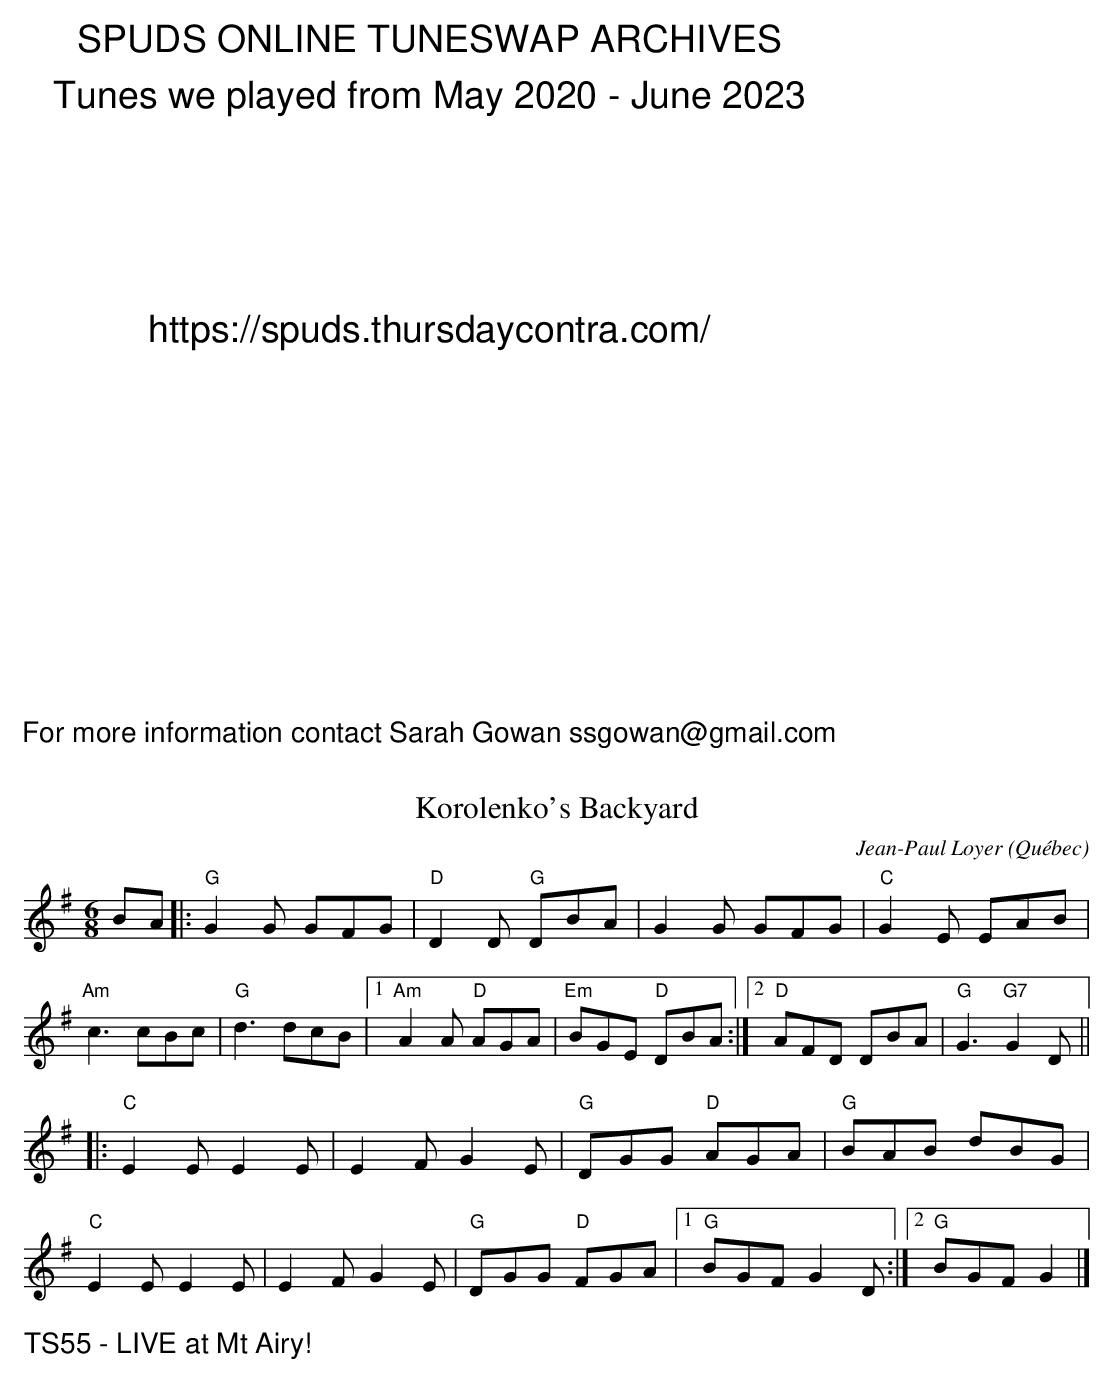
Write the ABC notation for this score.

X:1
T: Korolenko's Backyard
C: Jean-Paul Loyer
O: Qu\'ebec
M: 6/8
L: 1/8
K: G
BA|:"G"G2G GFG|"D"D2D "G"DBA|G2G GFG | "C"G2E EAB |
"Am"c3cBc | "G"d3dcB |1 "Am"A2A "D"AGA | "Em"BGE  "D"DBA :|2"D"AFD DBA|"G"G3 "G7" G2D ||
|:"C"E2E E2E | E2F G2E |"G"DGG "D"AGA|"G"BAB dBG|
"C"E2E E2E|E2F G2E|"G"DGG "D"FGA |1 "G"BGF G2D :|2 "G"BGF G2 |]
